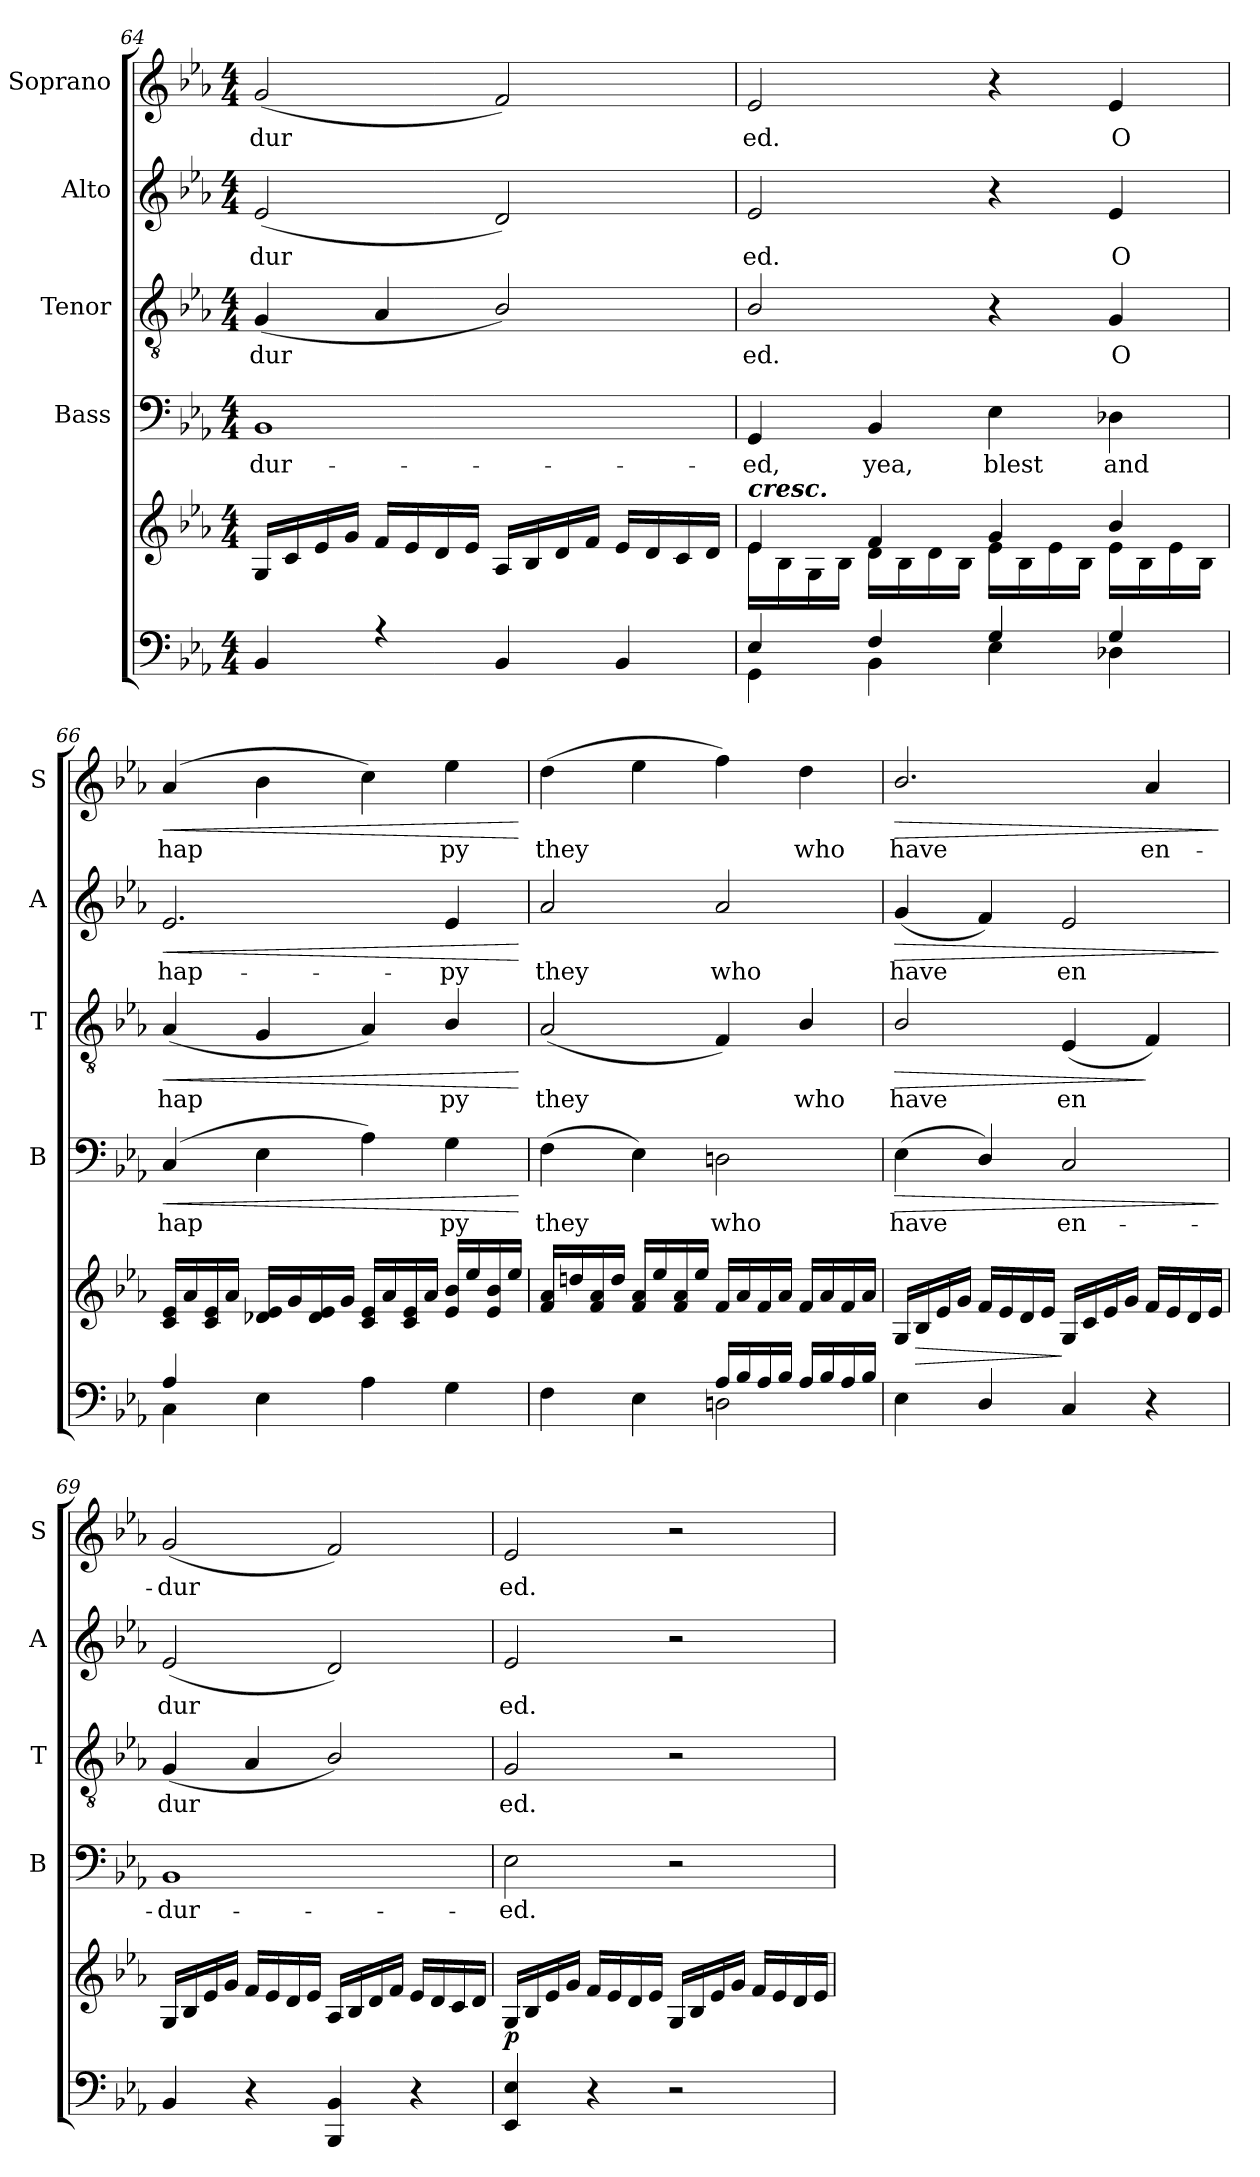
**kern	**kern	**dynam	**kern	**text	**dynam	**kern	**text	**dynam	**kern	**text	**dynam	**kern	**text	**dynam
*part6	*part5	*part5	*part4	*part4	*part4	*part3	*part3	*part3	*part2	*part2	*part2	*part1	*part1	*part1
*staff6	*staff5	*staff5	*staff4	*staff4	*staff4	*staff3	*staff3	*staff3	*staff2	*staff2	*staff2	*staff1	*staff1	*staff1
*	*	*	*I"Bass	*	*	*I"Tenor	*	*	*I"Alto	*	*	*I"Soprano	*	*
*	*	*	*I'B	*	*	*I'T	*	*	*I'A	*	*	*I'S	*	*
!!LO:LB:g=z
*clefF4	*clefG2	*	*clefF4	*	*	*clefGv2	*	*	*clefG2	*	*	*clefG2	*	*
*k[b-e-a-]	*k[b-e-a-]	*	*k[b-e-a-]	*	*	*k[b-e-a-]	*	*	*k[b-e-a-]	*	*	*k[b-e-a-]	*	*
*E-:	*E-:	*	*E-:	*	*	*E-:	*	*	*E-:	*	*	*E-:	*	*
*M4/4	*M4/4	*	*M4/4	*	*	*M4/4	*	*	*M4/4	*	*	*M4/4	*	*
=64	=64	=64	=64	=64	=64	=64	=64	=64	=64	=64	=64	=64	=64	=64
*^	*^	*	*	*	*	*	*	*	*	*	*	*	*	*
!	!	!	!	!	!	!LO:LY:b	!	!	!LO:LY:b	!	!	!LO:LY:b	!	!	!LO:LY:b	!
4BB-/	1ryy	16G/LL	1ryy	.	1BB-	-dur-	.	(<4G/	-dur­	.	(<2e-/	-dur­	.	(<2g/	-dur­	.
.	.	16c/	.	.	.	.	.	.	.	.	.	.	.	.	.	.
.	.	16e-/	.	.	.	.	.	.	.	.	.	.	.	.	.	.
.	.	16g/JJ	.	.	.	.	.	.	.	.	.	.	.	.	.	.
4r	.	16f/LL	.	.	.	.	.	4A-/	.	.	.	.	.	.	.	.
.	.	16e-/	.	.	.	.	.	.	.	.	.	.	.	.	.	.
.	.	16d/	.	.	.	.	.	.	.	.	.	.	.	.	.	.
.	.	16e-/JJ	.	.	.	.	.	.	.	.	.	.	.	.	.	.
4BB-/	.	16A-/LL	.	.	.	.	.	2B-/)	.	.	2d/)	.	.	2f/)	.	.
.	.	16B-/	.	.	.	.	.	.	.	.	.	.	.	.	.	.
.	.	16d/	.	.	.	.	.	.	.	.	.	.	.	.	.	.
.	.	16f/JJ	.	.	.	.	.	.	.	.	.	.	.	.	.	.
4BB-/	.	16e-/LL	.	.	.	.	.	.	.	.	.	.	.	.	.	.
.	.	16d/	.	.	.	.	.	.	.	.	.	.	.	.	.	.
.	.	16c/	.	.	.	.	.	.	.	.	.	.	.	.	.	.
.	.	16d/JJ	.	.	.	.	.	.	.	.	.	.	.	.	.	.
=65	=65	=65	=65	=65	=65	=65	=65	=65	=65	=65	=65	=65	=65	=65	=65	=65
!	!	!LO:TX:a:Bi:t=cresc.	!	!	!	!	!	!	!	!	!	!	!	!	!	!
!	!	!	!	!	!	!LO:LY:b	!	!	!LO:LY:b	!	!	!LO:LY:b	!	!	!LO:LY:b	!
4E-/	4GG\	4e-/	16e-\LL	.	4GG/	-ed,	.	2B-/	ed.	.	2e-/	ed.	.	2e-/	ed.	.
.	.	.	16B-\	.	.	.	.	.	.	.	.	.	.	.	.	.
.	.	.	16G\	.	.	.	.	.	.	.	.	.	.	.	.	.
.	.	.	16B-\JJ	.	.	.	.	.	.	.	.	.	.	.	.	.
!	!	!	!	!	!	!LO:LY:b	!	!	!	!	!	!	!	!	!	!
4F/	4BB-\	4f/	16d\LL	.	4BB-/	yea,	.	.	.	.	.	.	.	.	.	.
.	.	.	16B-\	.	.	.	.	.	.	.	.	.	.	.	.	.
.	.	.	16d\	.	.	.	.	.	.	.	.	.	.	.	.	.
.	.	.	16B-\JJ	.	.	.	.	.	.	.	.	.	.	.	.	.
!	!	!	!	!	!	!LO:LY:b	!	!	!	!	!	!	!	!	!	!
4G/	4E-\	4g/	16e-\LL	.	4E-\	blest	.	4r	.	.	4r	.	.	4r	.	.
.	.	.	16B-\	.	.	.	.	.	.	.	.	.	.	.	.	.
.	.	.	16e-\	.	.	.	.	.	.	.	.	.	.	.	.	.
.	.	.	16B-\JJ	.	.	.	.	.	.	.	.	.	.	.	.	.
!	!	!	!	!	!	!LO:LY:b	!	!	!LO:LY:b	!	!	!LO:LY:b	!	!	!LO:LY:b	!
4G/	4D-X\	4b-/	16e-\LL	.	4D-X\	and	.	4G/	O	.	4e-/	O	.	4e-/	O	.
.	.	.	16B-\	.	.	.	.	.	.	.	.	.	.	.	.	.
.	.	.	16e-\	.	.	.	.	.	.	.	.	.	.	.	.	.
.	.	.	16B-\JJ	.	.	.	.	.	.	.	.	.	.	.	.	.
=66	=66	=66	=66	=66	=66	=66	=66	=66	=66	=66	=66	=66	=66	=66	=66	=66
!	!	!	!	!LO:DY:b	!	!LO:LY:b	!LO:HP:b	!	!LO:LY:b	!LO:HP:b	!	!LO:LY:b	!LO:HP:b	!	!LO:LY:b	!LO:HP:b
4A-/	4C\	16c/ 16e-/LL	1ryy	f	(>4C/	hap­	<	(<4A-/	hap­	<	2.e-/	hap-	<	(>4a-/	hap­	<
.	.	16a-/	.	.	.	.	.	.	.	.	.	.	.	.	.	.
.	.	16c/ 16e-/	.	.	.	.	.	.	.	.	.	.	.	.	.	.
.	.	16a-/JJ	.	.	.	.	.	.	.	.	.	.	.	.	.	.
4ryy	4E-\	16d-X/ 16e-/LL	.	.	4E-\	.	.	4G/	.	.	.	.	.	4b-\	.	.
.	.	16g/	.	.	.	.	.	.	.	.	.	.	.	.	.	.
.	.	16d-/ 16e-/	.	.	.	.	.	.	.	.	.	.	.	.	.	.
.	.	16g/JJ	.	.	.	.	.	.	.	.	.	.	.	.	.	.
2ryy	4A-\	16c/ 16e-/LL	.	.	4A-\)	.	.	4A-/)	.	.	.	.	.	4cc\)	.	.
.	.	16a-/	.	.	.	.	.	.	.	.	.	.	.	.	.	.
.	.	16c/ 16e-/	.	.	.	.	.	.	.	.	.	.	.	.	.	.
.	.	16a-/JJ	.	.	.	.	.	.	.	.	.	.	.	.	.	.
!	!	!	!	!	!	!LO:LY:b	!	!	!LO:LY:b	!	!	!LO:LY:b	!	!	!LO:LY:b	!
.	4G\	16e-/ 16b-/LL	.	.	4G\	py	.	4B-/	py	.	4e-/	-py	.	4ee-\	py	.
.	.	16ee-/	.	.	.	.	.	.	.	.	.	.	.	.	.	.
.	.	16e-/ 16b-/	.	.	.	.	.	.	.	.	.	.	.	.	.	.
.	.	16ee-/JJ	.	.	.	.	.	.	.	.	.	.	.	.	.	.
*v	*v	*	*	*	*	*	*	*	*	*	*	*	*	*	*	*
*	*v	*v	*	*	*	*	*	*	*	*	*	*	*	*	*
.	.	.	.	.	[	.	.	[	.	.	[	.	.	[
=67	=67	=67	=67	=67	=67	=67	=67	=67	=67	=67	=67	=67	=67	=67
*^	*^	*	*	*	*	*	*	*	*	*	*	*	*	*
!	!	!	!	!	!	!LO:LY:b	!	!	!LO:LY:b	!	!	!LO:LY:b	!	!	!LO:LY:b	!
2ryy	4F\	16f/ 16a-/LL	1ryy	.	(>4F\	they	.	(<2A-/	they	.	2a-/	they	.	(>4dd\	they	.
.	.	16ddn/	.	.	.	.	.	.	.	.	.	.	.	.	.	.
.	.	16f/ 16a-/	.	.	.	.	.	.	.	.	.	.	.	.	.	.
.	.	16dd/JJ	.	.	.	.	.	.	.	.	.	.	.	.	.	.
.	4E-\	16f/ 16a-/LL	.	.	4E-\)	.	.	.	.	.	.	.	.	4ee-\	.	.
.	.	16ee-/	.	.	.	.	.	.	.	.	.	.	.	.	.	.
.	.	16f/ 16a-/	.	.	.	.	.	.	.	.	.	.	.	.	.	.
.	.	16ee-/JJ	.	.	.	.	.	.	.	.	.	.	.	.	.	.
!	!	!	!	!	!	!LO:LY:b	!	!	!	!	!	!LO:LY:b	!	!	!	!
16A-/LL	2Dn\	16f/LL	.	.	2Dn\	who	.	4F/)	.	.	2a-/	who	.	4ff\)	.	.
16B-/	.	16a-/	.	.	.	.	.	.	.	.	.	.	.	.	.	.
16A-/	.	16f/	.	.	.	.	.	.	.	.	.	.	.	.	.	.
16B-/JJ	.	16a-/JJ	.	.	.	.	.	.	.	.	.	.	.	.	.	.
!	!	!	!	!	!	!	!	!	!LO:LY:b	!	!	!	!	!	!LO:LY:b	!
16A-/LL	.	16f/LL	.	.	.	.	.	4B-/	who	.	.	.	.	4dd\	who	.
16B-/	.	16a-/	.	.	.	.	.	.	.	.	.	.	.	.	.	.
16A-/	.	16f/	.	.	.	.	.	.	.	.	.	.	.	.	.	.
16B-/JJ	.	16a-/JJ	.	.	.	.	.	.	.	.	.	.	.	.	.	.
*v	*v	*	*	*	*	*	*	*	*	*	*	*	*	*	*	*
*	*v	*v	*	*	*	*	*	*	*	*	*	*	*	*	*
!!LO:LB:g=z
=68	=68	=68	=68	=68	=68	=68	=68	=68	=68	=68	=68	=68	=68	=68
!	!	!	!	!LO:LY:b	!LO:HP:b	!	!LO:LY:b	!LO:HP:b	!	!LO:LY:b	!LO:HP:b	!	!LO:LY:b	!LO:HP:b
4E-\	16G/LL	.	(>4E-\	have	>	2B-/	have	>	(<4g/	have	>	2.b-/	have	>
!	!	!LO:HP:b	!	!	!	!	!	!	!	!	!	!	!	!
.	16B-/	>	.	.	.	.	.	.	.	.	.	.	.	.
.	16e-/	.	.	.	.	.	.	.	.	.	.	.	.	.
.	16g/JJ	.	.	.	.	.	.	.	.	.	.	.	.	.
4D/	16f/LL	.	4D/)	.	.	.	.	.	4f/)	.	.	.	.	.
.	16e-/	.	.	.	.	.	.	.	.	.	.	.	.	.
.	16d/	.	.	.	.	.	.	.	.	.	.	.	.	.
.	16e-/JJ	.	.	.	.	.	.	.	.	.	.	.	.	.
!	!	!	!	!LO:LY:b	!	!	!LO:LY:b	!	!	!LO:LY:b	!	!	!	!
4C/	16G/LL	]	2C/	en-	.	(<4E-/	en­	.	2e-/	en	.	.	.	.
.	16c/	.	.	.	.	.	.	.	.	.	.	.	.	.
.	16e-/	.	.	.	.	.	.	.	.	.	.	.	.	.
.	16g/JJ	.	.	.	.	.	.	.	.	.	.	.	.	.
!	!	!	!	!	!	!	!	!	!	!	!	!	!LO:LY:b	!
4r	16f/LL	.	.	.	.	4F/)	.	]	.	.	.	4a-/	en-	.
.	16e-/	.	.	.	.	.	.	.	.	.	.	.	.	.
.	16d/	.	.	.	.	.	.	.	.	.	.	.	.	.
.	16e-/JJ	.	.	.	.	.	.	.	.	.	.	.	.	.
.	.	.	.	.	]	.	.	.	.	.	]	.	.	]
=69	=69	=69	=69	=69	=69	=69	=69	=69	=69	=69	=69	=69	=69	=69
!	!	!	!	!LO:LY:b	!	!	!LO:LY:b	!	!	!LO:LY:b	!	!	!LO:LY:b	!
4BB-/	16G/LL	.	1BB-	-dur-	.	(<4G/	dur­	.	(<2e-/	dur­	.	(<2g/	-dur­	.
.	16B-/	.	.	.	.	.	.	.	.	.	.	.	.	.
.	16e-/	.	.	.	.	.	.	.	.	.	.	.	.	.
.	16g/JJ	.	.	.	.	.	.	.	.	.	.	.	.	.
4r	16f/LL	.	.	.	.	4A-/	.	.	.	.	.	.	.	.
.	16e-/	.	.	.	.	.	.	.	.	.	.	.	.	.
.	16d/	.	.	.	.	.	.	.	.	.	.	.	.	.
.	16e-/JJ	.	.	.	.	.	.	.	.	.	.	.	.	.
4BBB-/ 4BB-/	16A-/LL	.	.	.	.	2B-/)	.	.	2d/)	.	.	2f/)	.	.
.	16B-/	.	.	.	.	.	.	.	.	.	.	.	.	.
.	16d/	.	.	.	.	.	.	.	.	.	.	.	.	.
.	16f/JJ	.	.	.	.	.	.	.	.	.	.	.	.	.
4r	16e-/LL	.	.	.	.	.	.	.	.	.	.	.	.	.
.	16d/	.	.	.	.	.	.	.	.	.	.	.	.	.
.	16c/	.	.	.	.	.	.	.	.	.	.	.	.	.
.	16d/JJ	.	.	.	.	.	.	.	.	.	.	.	.	.
=70	=70	=70	=70	=70	=70	=70	=70	=70	=70	=70	=70	=70	=70	=70
!	!	!LO:DY:b	!	!LO:LY:b	!	!	!LO:LY:b	!	!	!LO:LY:b	!	!	!LO:LY:b	!
4EE-/ 4E-/	16G/LL	p	2E-\	-ed.	.	2G/	ed.	.	2e-/	ed.	.	2e-/	ed.	.
.	16B-/	.	.	.	.	.	.	.	.	.	.	.	.	.
.	16e-/	.	.	.	.	.	.	.	.	.	.	.	.	.
.	16g/JJ	.	.	.	.	.	.	.	.	.	.	.	.	.
4r	16f/LL	.	.	.	.	.	.	.	.	.	.	.	.	.
.	16e-/	.	.	.	.	.	.	.	.	.	.	.	.	.
.	16d/	.	.	.	.	.	.	.	.	.	.	.	.	.
.	16e-/JJ	.	.	.	.	.	.	.	.	.	.	.	.	.
2r	16G/LL	.	2r	.	.	2r	.	.	2r	.	.	2r	.	.
.	16B-/	.	.	.	.	.	.	.	.	.	.	.	.	.
.	16e-/	.	.	.	.	.	.	.	.	.	.	.	.	.
.	16g/JJ	.	.	.	.	.	.	.	.	.	.	.	.	.
.	16f/LL	.	.	.	.	.	.	.	.	.	.	.	.	.
.	16e-/	.	.	.	.	.	.	.	.	.	.	.	.	.
.	16d/	.	.	.	.	.	.	.	.	.	.	.	.	.
.	16e-/JJ	.	.	.	.	.	.	.	.	.	.	.	.	.
=	=	=	=	=	=	=	=	=	=	=	=	=	=	=
*-	*-	*-	*-	*-	*-	*-	*-	*-	*-	*-	*-	*-	*-	*-
